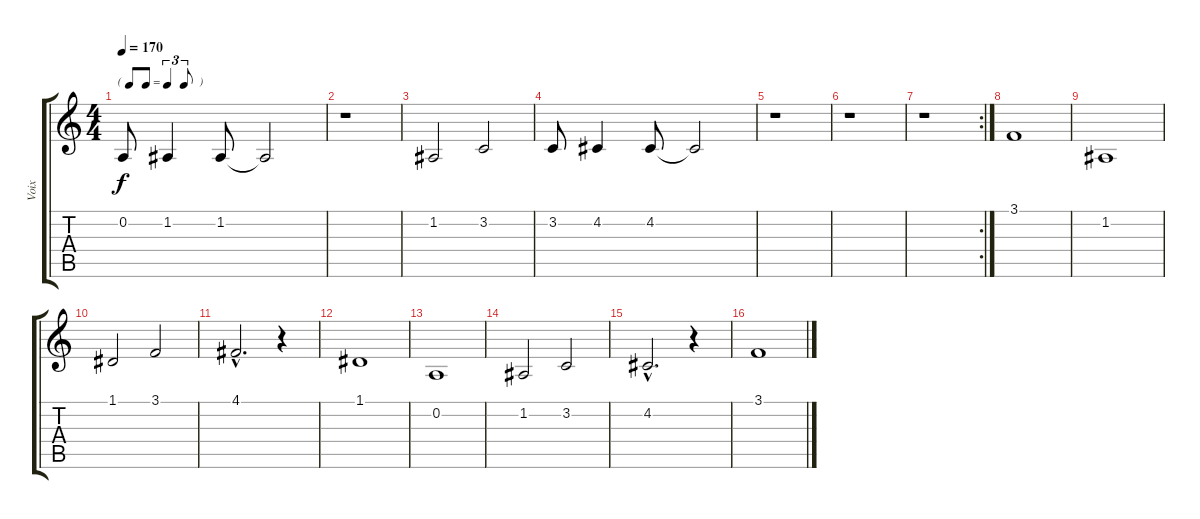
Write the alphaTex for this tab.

\track ("Voix" "Voix") {instrument voiceoohs}
\staff {score tabs}
\tuning (D4 A3 F3 C3 G2 D2) {hide}
\ts (4 4)
\tf triplet8th
\tempo 170
\clef g2
\ks c
0.2.8{dy f} 1.2.4 1.2.8 1.2{t}.2 |
r.1 |
1.2.2 3.2.2 |
3.2.8 4.2.4 4.2.8 4.2{t}.2 |
r.1 |
r.1 |
\rc 2
r.1 |
3.1.1 |
1.2.1 |
1.1.2 3.1.2 |
4.1{hac}.2{d} r.4 |
1.1.1 |
0.2.1 |
1.2.2 3.2.2 |
4.2{hac}.2{d} r.4 |
3.1.1
